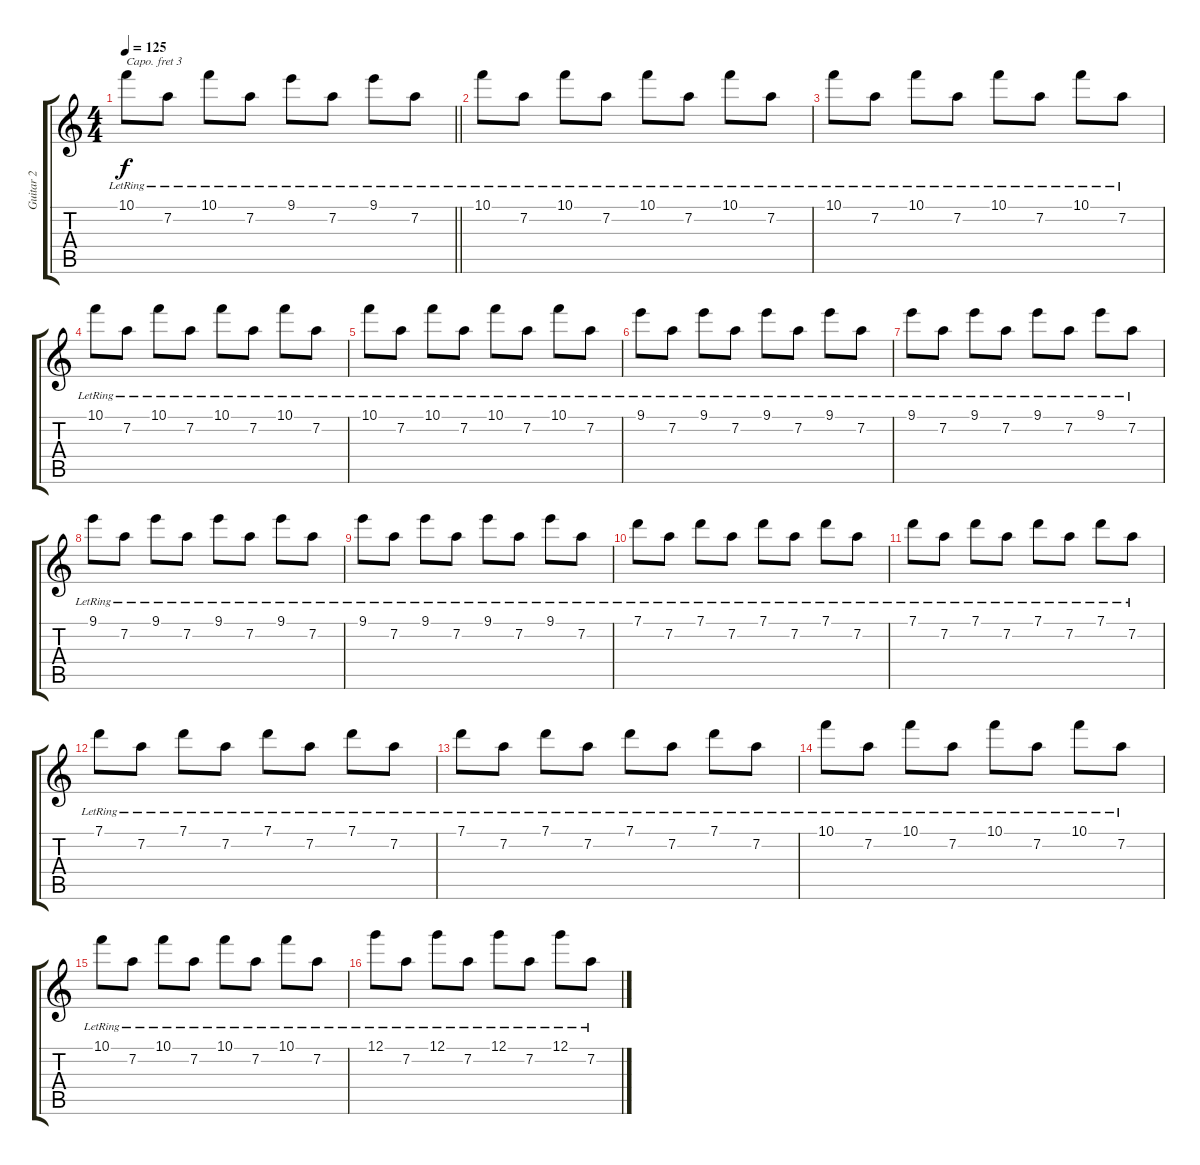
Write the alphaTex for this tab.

\track ("Guitar 2" "Guitar 2") {instrument acousticguitarsteel}
\staff {score tabs}
\capo 3
\tuning (E4 B3 G3 D3 A2 E2) {hide}
\ts (4 4)
\tempo 125
\clef g2
\barLineRight lightlight
\ks c
10.1{lr}.8{dy f} 7.2{lr}.8 10.1{lr}.8 7.2{lr}.8 9.1{lr}.8 7.2{lr}.8 9.1{lr}.8 7.2{lr}.8 |
10.1{lr}.8 7.2{lr}.8 10.1{lr}.8 7.2{lr}.8 10.1{lr}.8 7.2{lr}.8 10.1{lr}.8 7.2{lr}.8 |
10.1{lr}.8 7.2{lr}.8 10.1{lr}.8 7.2{lr}.8 10.1{lr}.8 7.2{lr}.8 10.1{lr}.8 7.2{lr}.8 |
10.1{lr}.8 7.2{lr}.8 10.1{lr}.8 7.2{lr}.8 10.1{lr}.8 7.2{lr}.8 10.1{lr}.8 7.2{lr}.8 |
10.1{lr}.8 7.2{lr}.8 10.1{lr}.8 7.2{lr}.8 10.1{lr}.8 7.2{lr}.8 10.1{lr}.8 7.2{lr}.8 |
9.1{lr}.8 7.2{lr}.8 9.1{lr}.8 7.2{lr}.8 9.1{lr}.8 7.2{lr}.8 9.1{lr}.8 7.2{lr}.8 |
9.1{lr}.8 7.2{lr}.8 9.1{lr}.8 7.2{lr}.8 9.1{lr}.8 7.2{lr}.8 9.1{lr}.8 7.2{lr}.8 |
9.1{lr}.8 7.2{lr}.8 9.1{lr}.8 7.2{lr}.8 9.1{lr}.8 7.2{lr}.8 9.1{lr}.8 7.2{lr}.8 |
9.1{lr}.8 7.2{lr}.8 9.1{lr}.8 7.2{lr}.8 9.1{lr}.8 7.2{lr}.8 9.1{lr}.8 7.2{lr}.8 |
7.1{lr}.8 7.2{lr}.8 7.1{lr}.8 7.2{lr}.8 7.1{lr}.8 7.2{lr}.8 7.1{lr}.8 7.2{lr}.8 |
7.1{lr}.8 7.2{lr}.8 7.1{lr}.8 7.2{lr}.8 7.1{lr}.8 7.2{lr}.8 7.1{lr}.8 7.2{lr}.8 |
7.1{lr}.8 7.2{lr}.8 7.1{lr}.8 7.2{lr}.8 7.1{lr}.8 7.2{lr}.8 7.1{lr}.8 7.2{lr}.8 |
7.1{lr}.8 7.2{lr}.8 7.1{lr}.8 7.2{lr}.8 7.1{lr}.8 7.2{lr}.8 7.1{lr}.8 7.2{lr}.8 |
10.1{lr}.8 7.2{lr}.8 10.1{lr}.8 7.2{lr}.8 10.1{lr}.8 7.2{lr}.8 10.1{lr}.8 7.2{lr}.8 |
10.1{lr}.8 7.2{lr}.8 10.1{lr}.8 7.2{lr}.8 10.1{lr}.8 7.2{lr}.8 10.1{lr}.8 7.2{lr}.8 |
12.1{lr}.8 7.2{lr}.8 12.1{lr}.8 7.2{lr}.8 12.1{lr}.8 7.2{lr}.8 12.1{lr}.8 7.2{lr}.8
